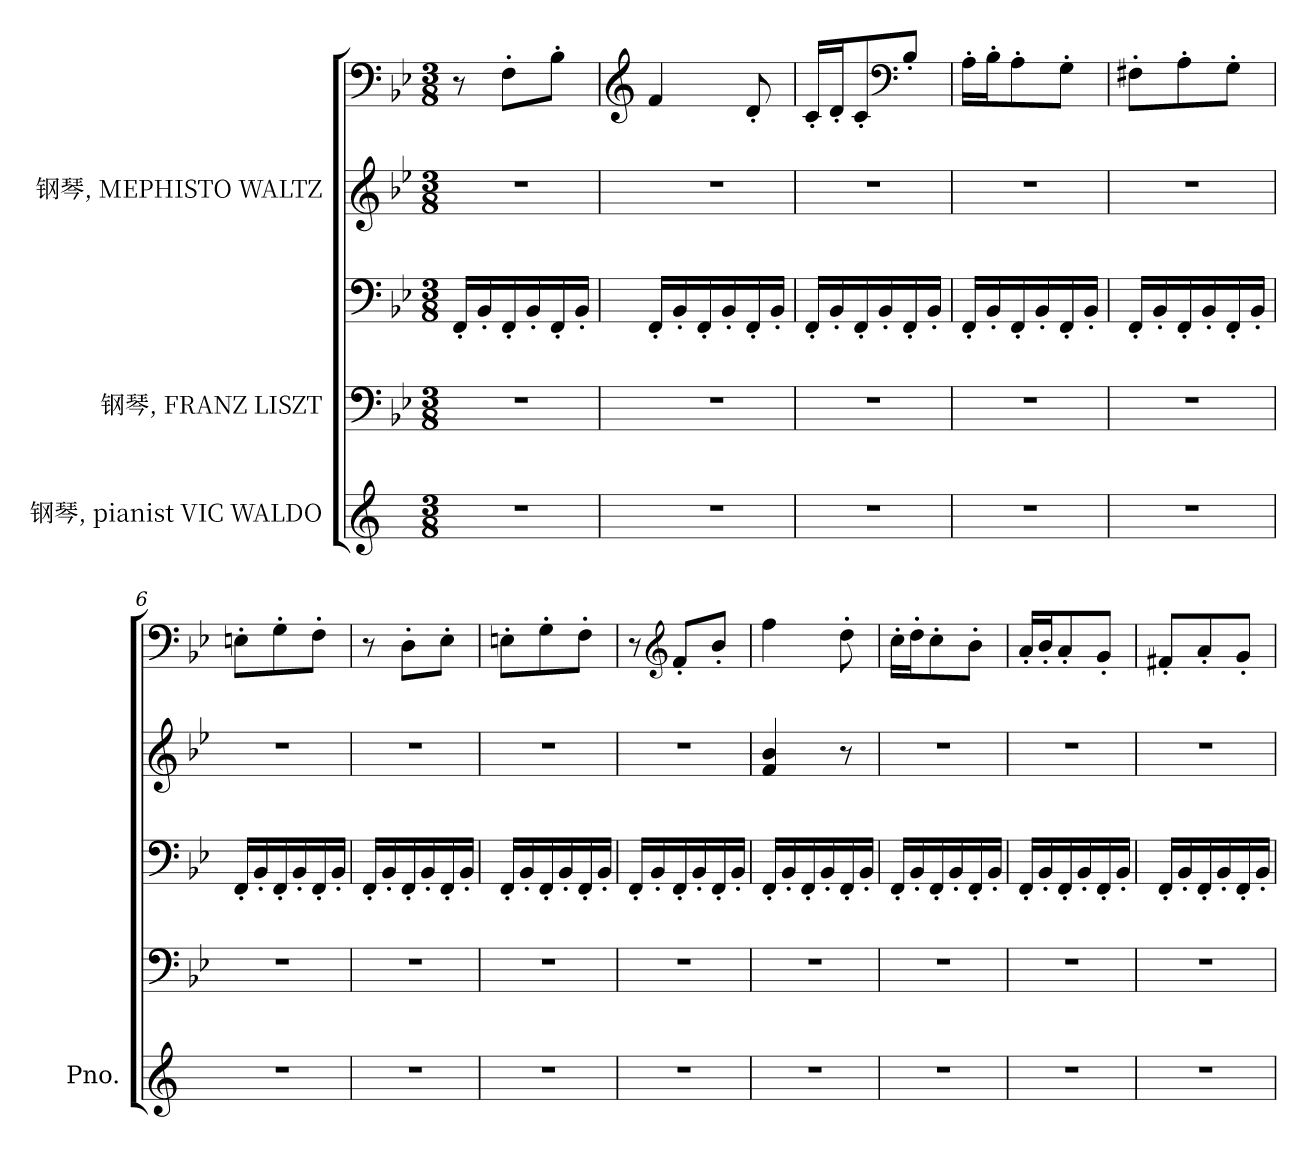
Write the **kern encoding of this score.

**kern	**kern	**kern	**kern	**kern
*part3	*part2	*part2	*part1	*part1
*staff5	*staff4	*staff3	*staff2	*staff1
*I"钢琴, pianist VIC WALDO	*I"钢琴, FRANZ LISZT	*	*I"钢琴, MEPHISTO WALTZ	*
*I'Pno.	*	*	*	*
*clefG2	*clefF4	*clefF4	*clefG2	*clefF4
*k[]	*k[b-e-]	*k[b-e-]	*k[b-e-]	*k[b-e-]
*M3/8	*M3/8	*M3/8	*M3/8	*M3/8
*MM120	*MM120	*MM120	*MM120	*MM120
=1	=1	=1	=1	=1
4.r	4.r	16FF'/LL	4.r	8r
.	.	16BB-'/	.	.
.	.	16FF'/	.	8F'\L
.	.	16BB-'/	.	.
.	.	16FF'/	.	8B-'\J
.	.	16BB-'/JJ	.	.
=2	=2	=2	=2	=2
*	*	*	*	*clefG2
4.r	4.r	16FF'/LL	4.r	4f/
.	.	16BB-'/	.	.
.	.	16FF'/	.	.
.	.	16BB-'/	.	.
.	.	16FF'/	.	8d'/
.	.	16BB-'/JJ	.	.
=3	=3	=3	=3	=3
4.r	4.r	16FF'/LL	4.r	16c'/LL
.	.	16BB-'/	.	16d'/J
.	.	16FF'/	.	8c'/
.	.	16BB-'/	.	.
*	*	*	*	*clefF4
.	.	16FF'/	.	8B-'/J
.	.	16BB-'/JJ	.	.
=4	=4	=4	=4	=4
4.r	4.r	16FF'/LL	4.r	16A'\LL
.	.	16BB-'/	.	16B-'\J
.	.	16FF'/	.	8A'\
.	.	16BB-'/	.	.
.	.	16FF'/	.	8G'\J
.	.	16BB-'/JJ	.	.
!!LO:LB:g=z
=5	=5	=5	=5	=5
4.r	4.r	16FF'/LL	4.r	8F#X'\L
.	.	16BB-'/	.	.
.	.	16FF'/	.	8A'\
.	.	16BB-'/	.	.
.	.	16FF'/	.	8G'\J
.	.	16BB-'/JJ	.	.
=6	=6	=6	=6	=6
4.r	4.r	16FF'/LL	4.r	8En'\L
.	.	16BB-'/	.	.
.	.	16FF'/	.	8G'\
.	.	16BB-'/	.	.
.	.	16FF'/	.	8F'\J
.	.	16BB-'/JJ	.	.
=7	=7	=7	=7	=7
4.r	4.r	16FF'/LL	4.r	8r
.	.	16BB-'/	.	.
.	.	16FF'/	.	8D'\L
.	.	16BB-'/	.	.
.	.	16FF'/	.	8E-'\J
.	.	16BB-'/JJ	.	.
=8	=8	=8	=8	=8
4.r	4.r	16FF'/LL	4.r	8En'\L
.	.	16BB-'/	.	.
.	.	16FF'/	.	8G'\
.	.	16BB-'/	.	.
.	.	16FF'/	.	8F'\J
.	.	16BB-'/JJ	.	.
=9	=9	=9	=9	=9
4.r	4.r	16FF'/LL	4.r	8r
.	.	16BB-'/	.	.
*	*	*	*	*clefG2
.	.	16FF'/	.	8f'/L
.	.	16BB-'/	.	.
.	.	16FF'/	.	8b-'/J
.	.	16BB-'/JJ	.	.
=10	=10	=10	=10	=10
4.r	4.r	16FF'/LL	4f/ 4b-/	4ff\
.	.	16BB-'/	.	.
.	.	16FF'/	.	.
.	.	16BB-'/	.	.
.	.	16FF'/	8r	8dd'\
.	.	16BB-'/JJ	.	.
!!LO:PB:g=z
=11	=11	=11	=11	=11
4.r	4.r	16FF'/LL	4.r	16cc'\LL
.	.	16BB-'/	.	16dd'\J
.	.	16FF'/	.	8cc'\
.	.	16BB-'/	.	.
.	.	16FF'/	.	8b-'\J
.	.	16BB-'/JJ	.	.
=12	=12	=12	=12	=12
4.r	4.r	16FF'/LL	4.r	16a'/LL
.	.	16BB-'/	.	16b-'/J
.	.	16FF'/	.	8a'/
.	.	16BB-'/	.	.
.	.	16FF'/	.	8g'/J
.	.	16BB-'/JJ	.	.
=13	=13	=13	=13	=13
4.r	4.r	16FF'/LL	4.r	8f#X'/L
.	.	16BB-'/	.	.
.	.	16FF'/	.	8a'/
.	.	16BB-'/	.	.
.	.	16FF'/	.	8g'/J
.	.	16BB-'/JJ	.	.
=	=	=	=	=
*-	*-	*-	*-	*-
